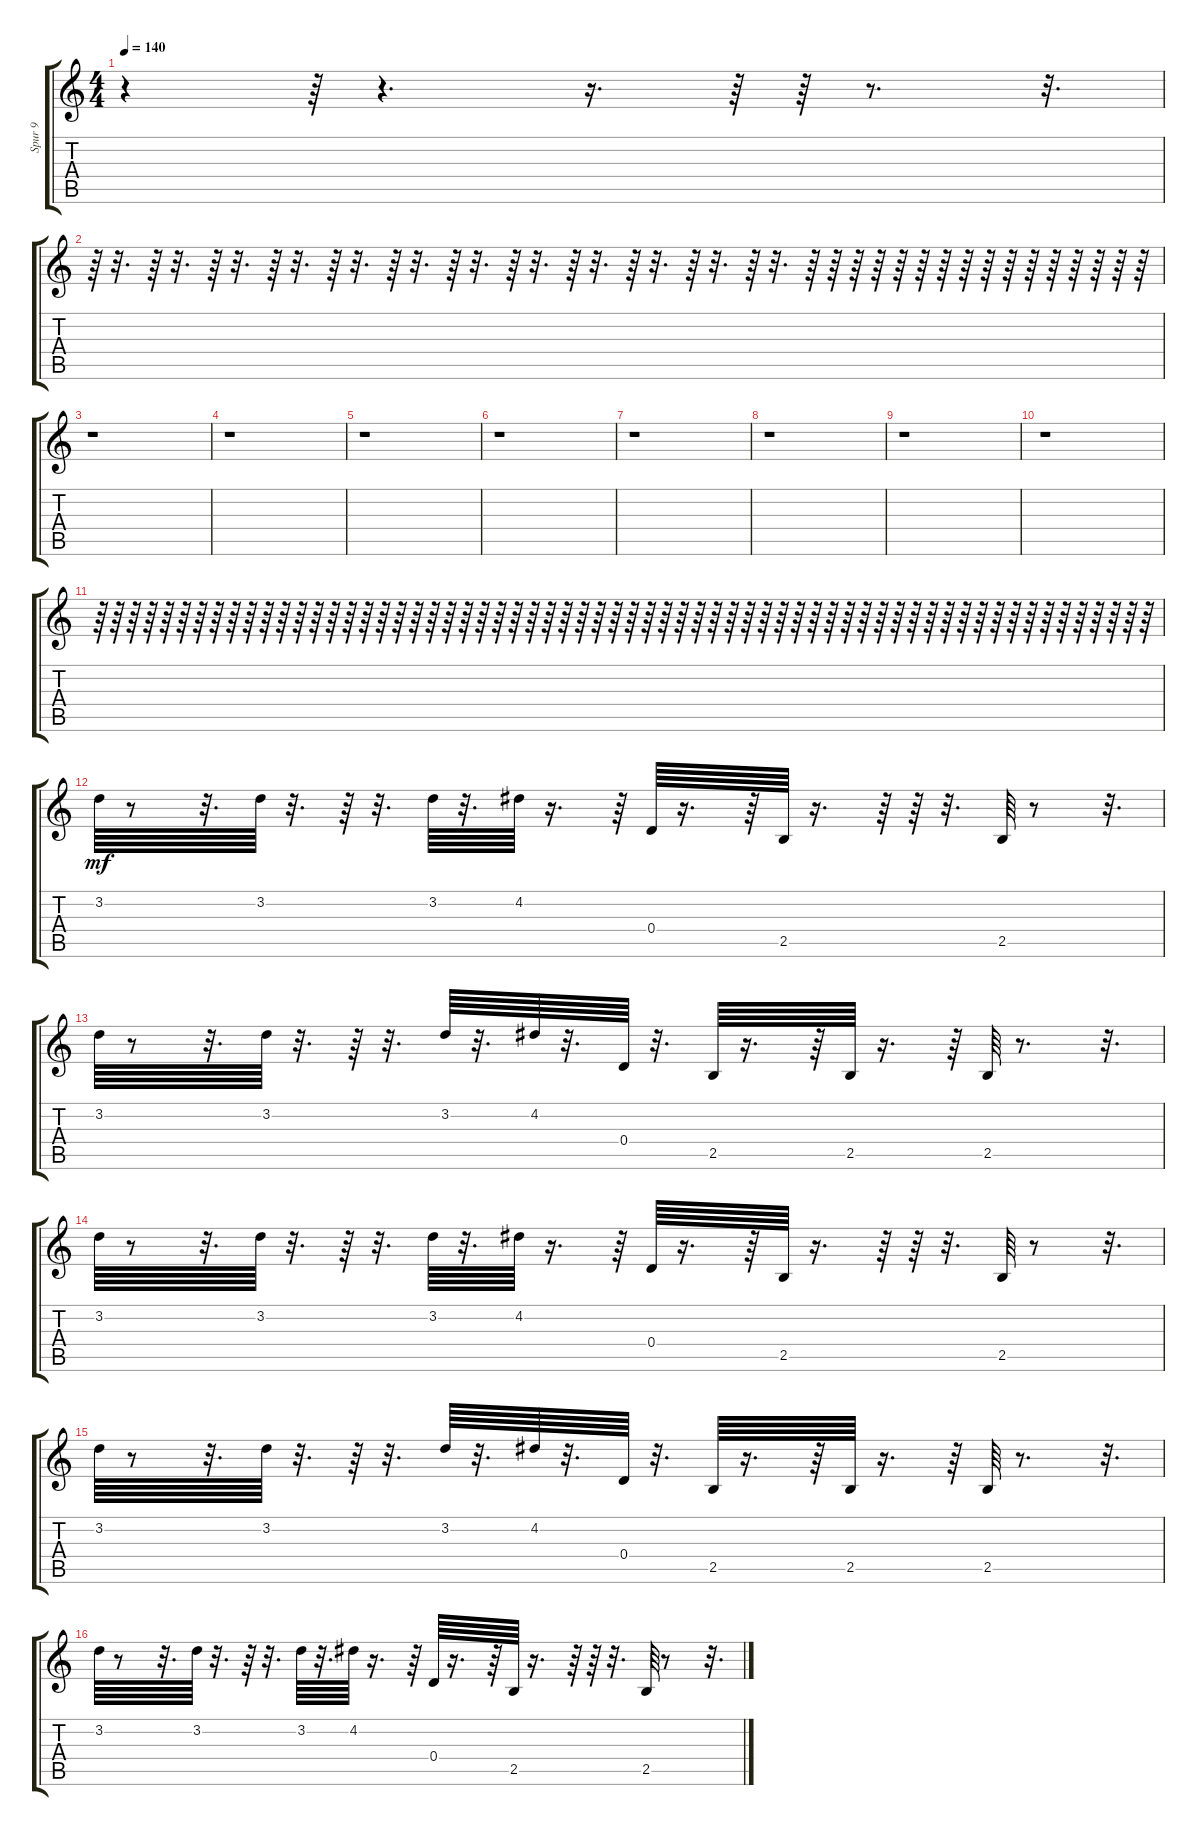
\track ("Spur 9" "Spur 9") {instrument electricguitarclean}
\staff {score tabs}
\tuning (E4 B3 G3 D3 A2 E2) {hide}
\ts (4 4)
\tempo 140
\clef g2
\ks c
r.4{dy mf} r.64 r.4{d} r.16{d} r.64 r.64 r.8{d} r.32{d} |
r.64 r.32{d} r.64 r.32{d} r.64 r.32{d} r.64 r.32{d} r.64 r.32{d} r.64 r.32{d} r.64 r.32{d} r.64 r.32{d} r.64 r.32{d} r.64 r.32{d} r.64 r.32{d} r.64 r.32{d} r.64 r.64 r.64 r.64 r.64 r.64 r.64 r.64 r.64 r.64 r.64 r.64 r.64 r.64 r.64 r.64 |
r.1 |
r.1 |
r.1 |
r.1 |
r.1 |
r.1 |
r.1 |
r.1 |
r.64 r.64 r.64 r.64 r.64 r.64 r.64 r.64 r.64 r.64 r.64 r.64 r.64 r.64 r.64 r.64 r.64 r.64 r.64 r.64 r.64 r.64 r.64 r.64 r.64 r.64 r.64 r.64 r.64 r.64 r.64 r.64 r.64 r.64 r.64 r.64 r.64 r.64 r.64 r.64 r.64 r.64 r.64 r.64 r.64 r.64 r.64 r.64 r.64 r.64 r.64 r.64 r.64 r.64 r.64 r.64 r.64 r.64 r.64 r.64 r.64 r.64 r.64 r.64 |
3.2.64 r.8 r.32{d} 3.2.64 r.32{d} r.64 r.32{d} 3.2.64 r.32{d} 4.2.64 r.16{d} r.64 0.4.64 r.16{d} r.64 2.5.64 r.16{d} r.64 r.64 r.32{d} 2.5.64 r.8 r.32{d} |
3.2.64 r.8 r.32{d} 3.2.64 r.32{d} r.64 r.32{d} 3.2.64 r.32{d} 4.2.64 r.32{d} 0.4.64 r.32{d} 2.5.64 r.16{d} r.64 2.5.64 r.16{d} r.64 2.5.64 r.8{d} r.32{d} |
3.2.64 r.8 r.32{d} 3.2.64 r.32{d} r.64 r.32{d} 3.2.64 r.32{d} 4.2.64 r.16{d} r.64 0.4.64 r.16{d} r.64 2.5.64 r.16{d} r.64 r.64 r.32{d} 2.5.64 r.8 r.32{d} |
3.2.64 r.8 r.32{d} 3.2.64 r.32{d} r.64 r.32{d} 3.2.64 r.32{d} 4.2.64 r.32{d} 0.4.64 r.32{d} 2.5.64 r.16{d} r.64 2.5.64 r.16{d} r.64 2.5.64 r.8{d} r.32{d} |
3.2.64 r.8 r.32{d} 3.2.64 r.32{d} r.64 r.32{d} 3.2.64 r.32{d} 4.2.64 r.16{d} r.64 0.4.64 r.16{d} r.64 2.5.64 r.16{d} r.64 r.64 r.32{d} 2.5.64 r.8 r.32{d}
